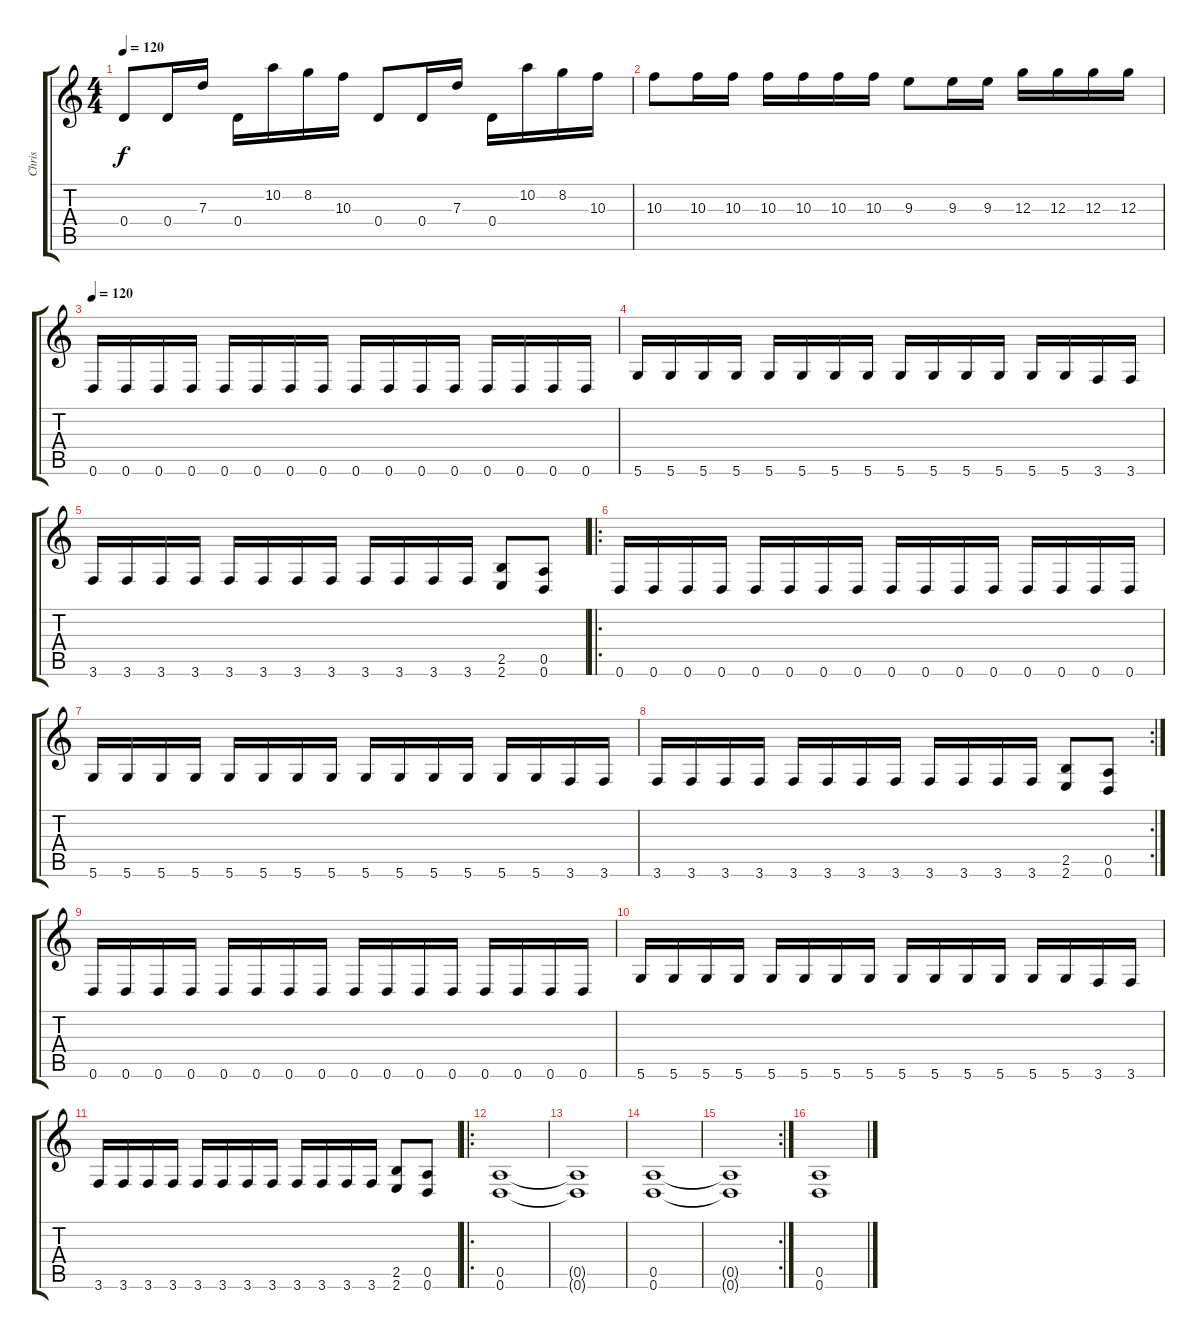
\track ("Chris" "Chris") {instrument distortionguitar}
\staff {score tabs}
\tuning (E4 B3 G3 D3 A2 D2) {hide}
\ts (4 4)
\tempo 120
\clef g2
\ks c
0.4.8{dy f} 0.4.16 7.3.16 0.4.16 10.2.16 8.2.16 10.3.16 0.4.8 0.4.16 7.3.16 0.4.16 10.2.16 8.2.16 10.3.16 |
10.3.8 10.3.16 10.3.16 10.3.16 10.3.16 10.3.16 10.3.16 9.3.8 9.3.16 9.3.16 12.3.16 12.3.16 12.3.16 12.3.16 |
\tempo 120
0.6.16 0.6.16 0.6.16 0.6.16 0.6.16 0.6.16 0.6.16 0.6.16 0.6.16 0.6.16 0.6.16 0.6.16 0.6.16 0.6.16 0.6.16 0.6.16 |
5.6.16 5.6.16 5.6.16 5.6.16 5.6.16 5.6.16 5.6.16 5.6.16 5.6.16 5.6.16 5.6.16 5.6.16 5.6.16 5.6.16 3.6.16 3.6.16 |
3.6.16 3.6.16 3.6.16 3.6.16 3.6.16 3.6.16 3.6.16 3.6.16 3.6.16 3.6.16 3.6.16 3.6.16 (2.5 2.6).8 (0.5 0.6).8 |
\ro
0.6.16 0.6.16 0.6.16 0.6.16 0.6.16 0.6.16 0.6.16 0.6.16 0.6.16 0.6.16 0.6.16 0.6.16 0.6.16 0.6.16 0.6.16 0.6.16 |
5.6.16 5.6.16 5.6.16 5.6.16 5.6.16 5.6.16 5.6.16 5.6.16 5.6.16 5.6.16 5.6.16 5.6.16 5.6.16 5.6.16 3.6.16 3.6.16 |
\rc 2
3.6.16 3.6.16 3.6.16 3.6.16 3.6.16 3.6.16 3.6.16 3.6.16 3.6.16 3.6.16 3.6.16 3.6.16 (2.5 2.6).8 (0.5 0.6).8 |
0.6.16 0.6.16 0.6.16 0.6.16 0.6.16 0.6.16 0.6.16 0.6.16 0.6.16 0.6.16 0.6.16 0.6.16 0.6.16 0.6.16 0.6.16 0.6.16 |
5.6.16 5.6.16 5.6.16 5.6.16 5.6.16 5.6.16 5.6.16 5.6.16 5.6.16 5.6.16 5.6.16 5.6.16 5.6.16 5.6.16 3.6.16 3.6.16 |
3.6.16 3.6.16 3.6.16 3.6.16 3.6.16 3.6.16 3.6.16 3.6.16 3.6.16 3.6.16 3.6.16 3.6.16 (2.5 2.6).8 (0.5 0.6).8 |
\ro
(0.5 0.6).1 |
(0.5{t} 0.6{t}).1 |
(0.5 0.6).1 |
\rc 2
(0.5{t} 0.6{t}).1 |
(0.5 0.6).1
